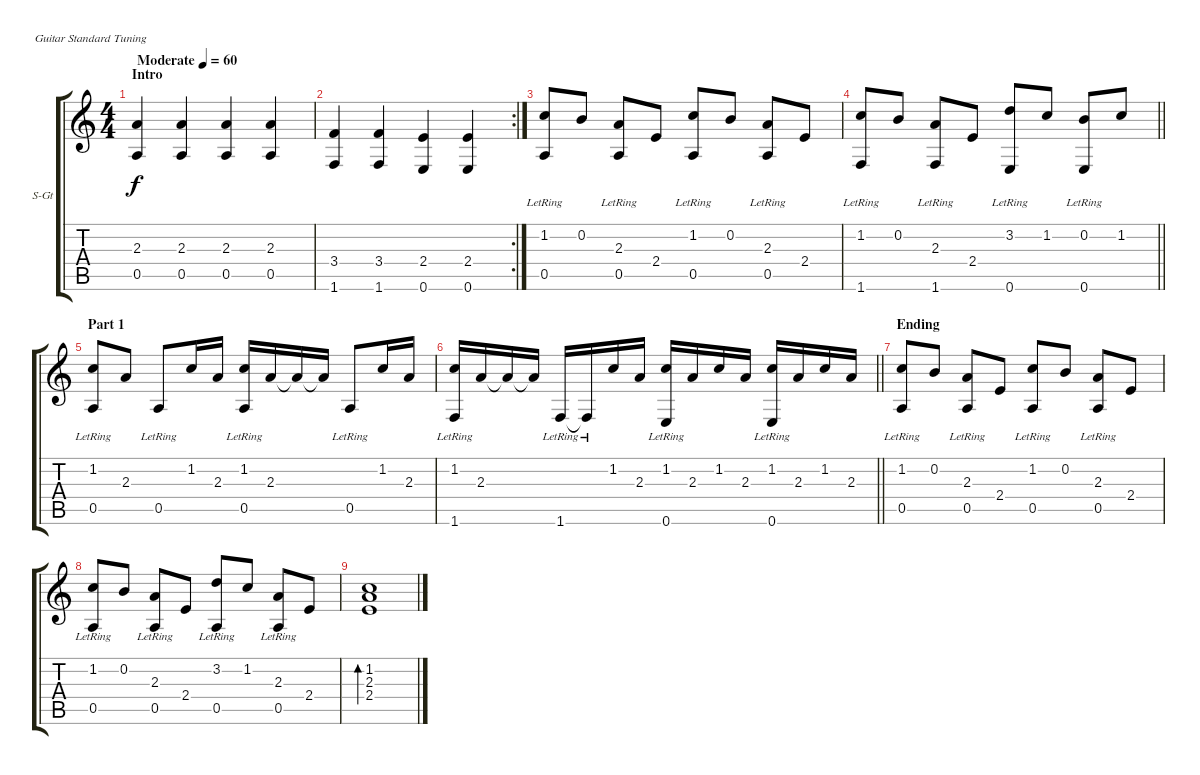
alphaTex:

\bracketExtendMode groupsimilarinstruments
\firstSystemTrackNameOrientation horizontal
\otherSystemsTrackNameOrientation horizontal
\track ("Реквием" "S-Gt") {instrument acousticgrandpiano}
\staff {score tabs}
\tuning (E4 B3 G3 D3 A2 E2)
\displaytranspose 12
\ts (4 4)
\beaming (8 2 2 2 2)
\section ("" "Intro")
\tempo (60 "Moderate")
\clef g2
\ks c
(2.3 0.5).4{dy f instrument acousticgrandpiano} (2.3 0.5).4 (2.3 0.5).4 (2.3 0.5).4 |
\rc 2
(3.4 1.6).4 (3.4 1.6).4 (2.4 0.6).4 (2.4 0.6).4 |
(1.2 0.5{lr}).8 0.2.8 (2.3 0.5{lr}).8 2.4.8 (1.2 0.5{lr}).8 0.2.8 (2.3 0.5{lr}).8 2.4.8 |
\barLineRight lightlight
(1.2 1.6{lr}).8 0.2.8 (2.3 1.6{lr}).8 2.4.8 (3.2 0.6{lr}).8 1.2.8 (0.2 0.6{lr}).8 1.2.8 |
\section ("" "Part 1")
(1.2 0.5{lr}).8 2.3.8 0.5{lr}.8 1.2.16 2.3.16 (1.2 0.5{lr}).16 2.3.16 2.3{t}.16 2.3{t}.16 0.5{lr}.8 1.2.16 2.3.16 |
\barLineRight lightlight
(1.2 1.6{lr}).16 2.3.16 2.3{t}.16 2.3{t}.16 1.6{lr}.16 1.6{lr t}.16 1.2.16 2.3.16 (1.2 0.6{lr}).16 2.3.16 1.2.16 2.3.16 (1.2 0.6{lr}).16 2.3.16 1.2.16 2.3.16 |
\section ("" "Ending")
(1.2 0.5{lr}).8 0.2.8 (2.3 0.5{lr}).8 2.4.8 (1.2 0.5{lr}).8 0.2.8 (2.3 0.5{lr}).8 2.4.8 |
(1.2 0.5{lr}).8 0.2.8 (2.3 0.5{lr}).8 2.4.8 (3.2 0.5{lr}).8 1.2.8 (2.3 0.5{lr}).8 2.4.8 |
(1.2 2.3 2.4).1{bd 480}
